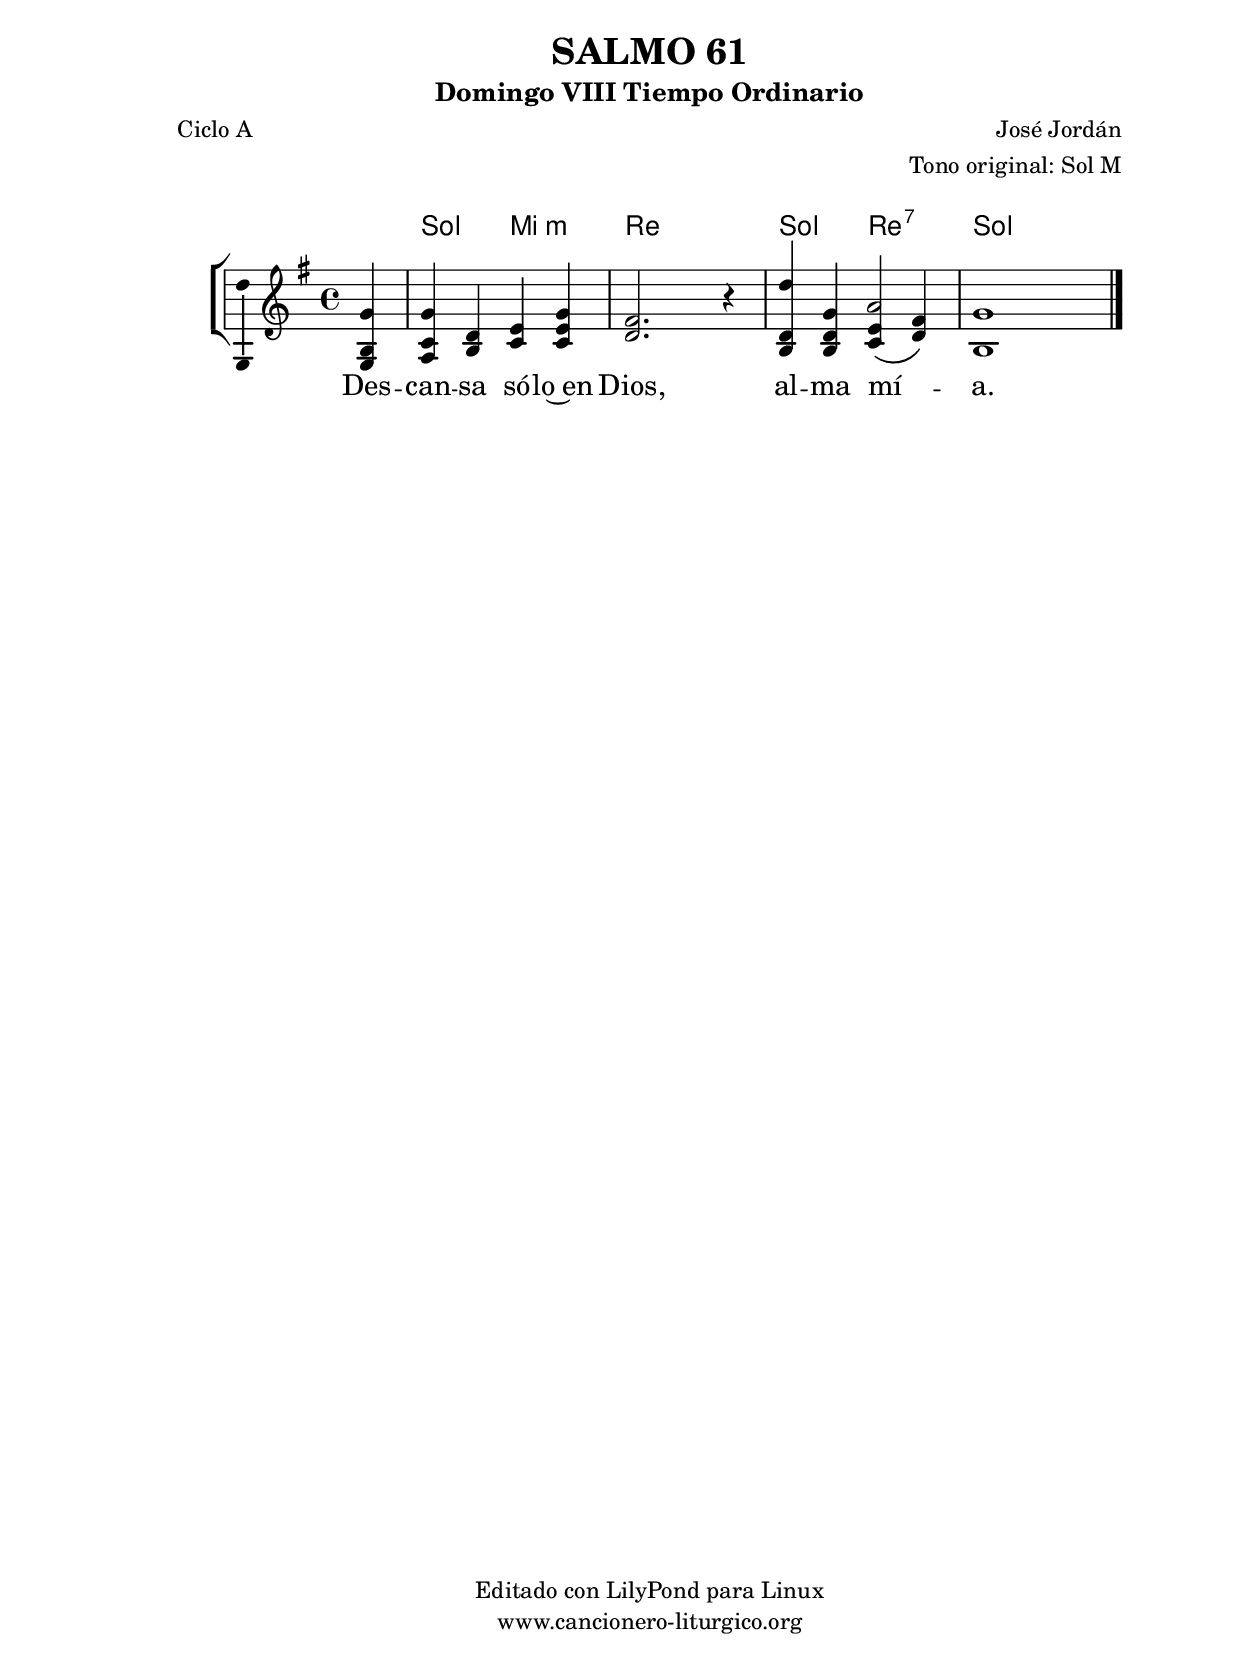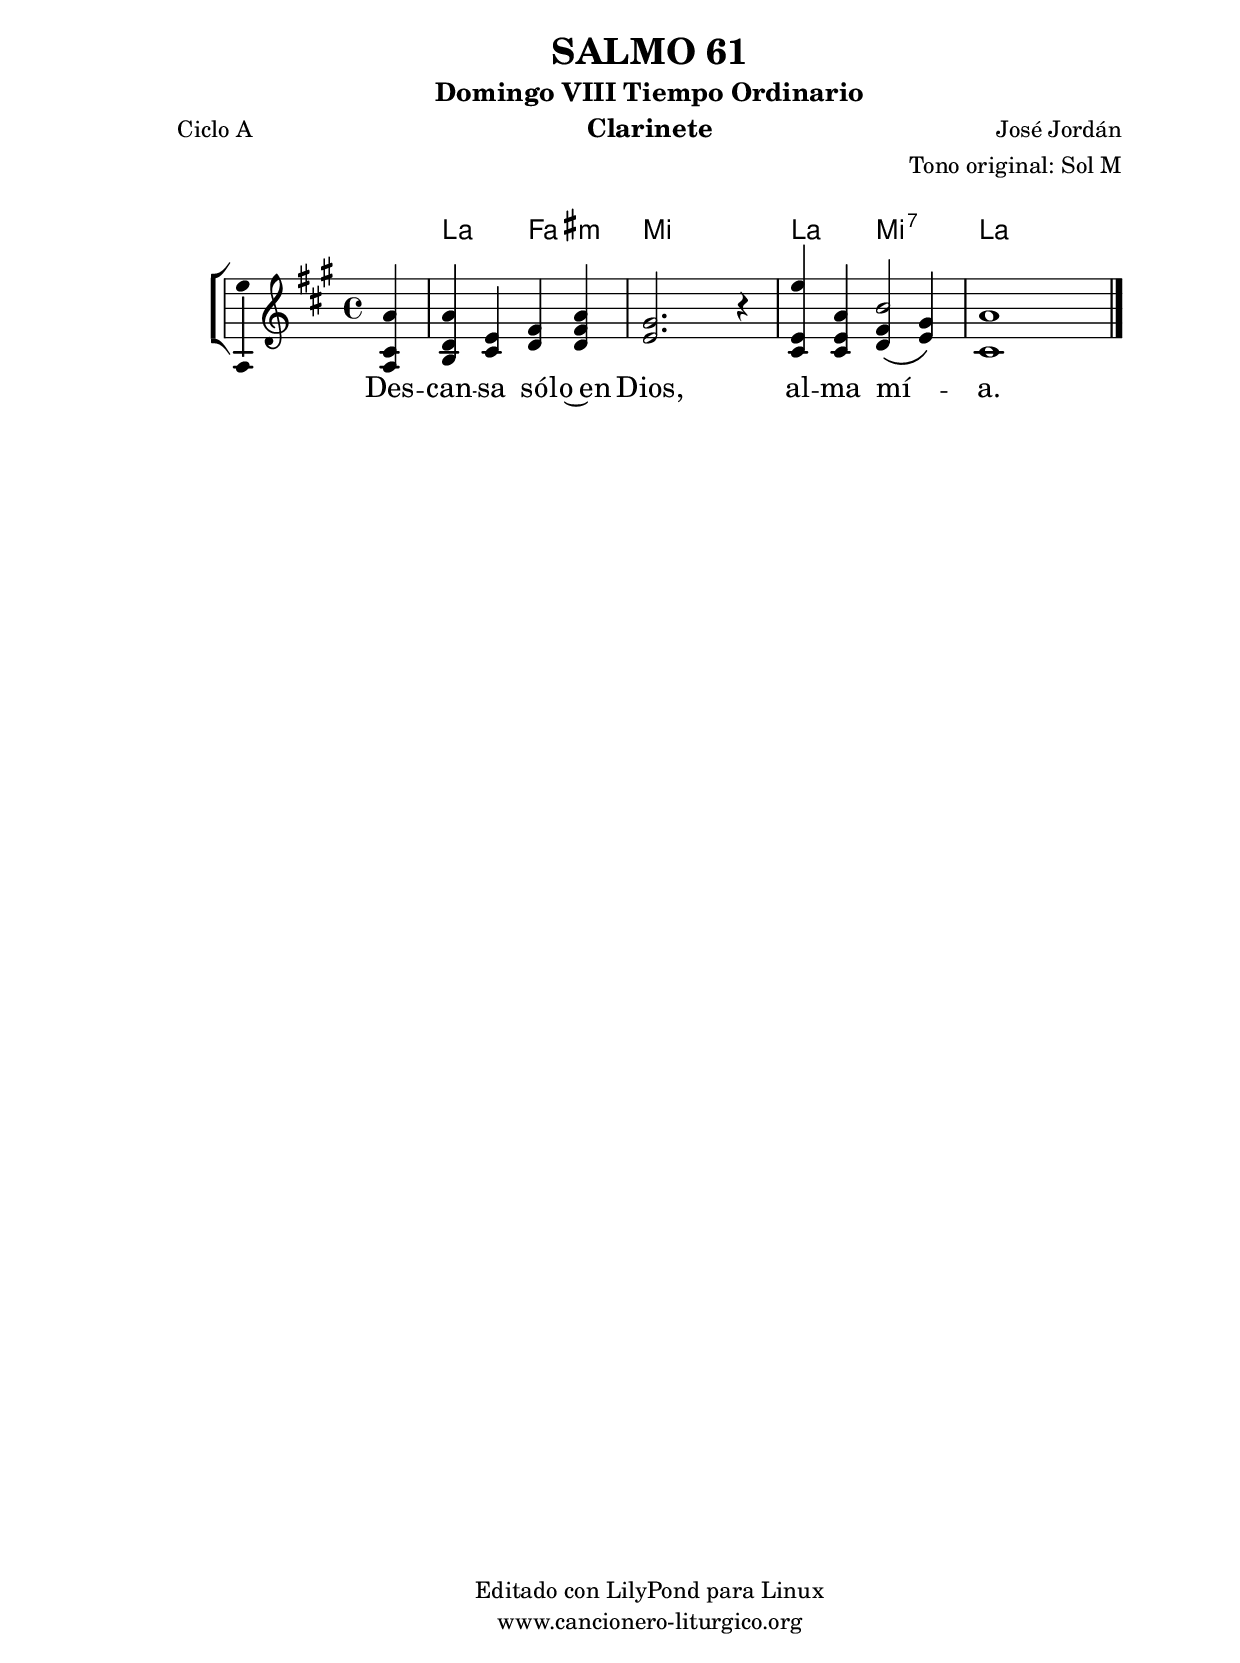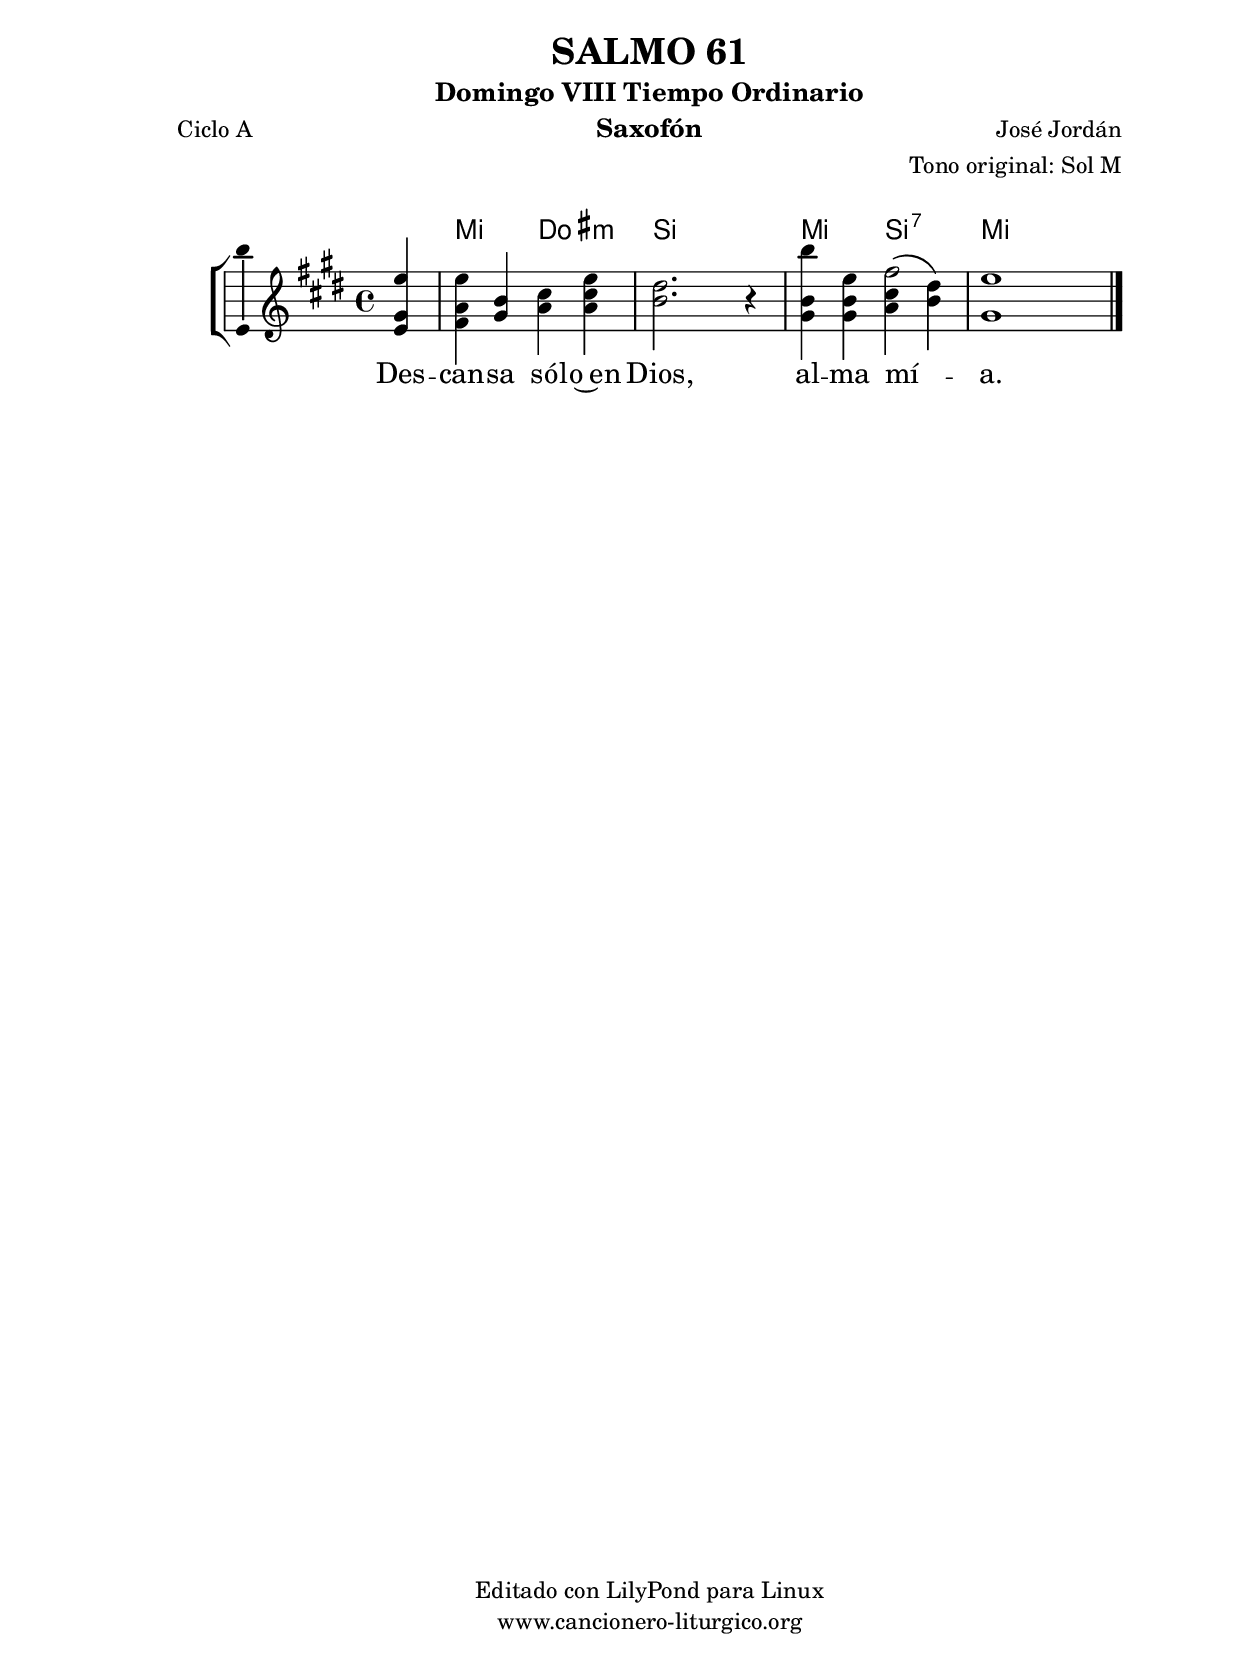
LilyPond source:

%
%para convertir .midi en .wav:
%timidity filename.midi -Ow -o finename.wav
%
%
%Para convertir de .wav a .mp3:
%lame -h -m j filename.wav
%
%
%para escuchar el midi:
%timidity nombrefichero.midi
%


%versión de lilypond para la que se ha escrito esta partitura:
\version "2.16.0"

	%Tamaño papel
	#(set-default-paper-size "a4")
	%Tamaño partitura
	#(set-global-staff-size 20)
	%No responde al pulsar sobre una nota
	#(ly:set-option 'point-and-click #f)

%parámetros del encabezamiento:
\header {
	title = "SALMO 61"
	subtitle = "Domingo VIII Tiempo Ordinario"
	composer = "José Jordán"
	poet = "Ciclo A"
	meter = ""
	arranger = "Tono original: Sol M"
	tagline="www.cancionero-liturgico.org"
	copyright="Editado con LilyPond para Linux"
	tiempo = "Ordinario"
	usos = "Salmo"
	letra = "Descansa sólo en Dios, alma mía."
	}

%parámetros asociados al papel:
\paper  {
	oddHeaderMarkup = \markup {\fill-line { \on-the-fly #not-first-page \fromproperty #'header:title \on-the-fly #not-first-page \fromproperty #'header:composer }}
	evenHeaderMarkup = \markup {\fill-line { \fromproperty #'header:composer \fromproperty #'header:title }}
	#(set-paper-size "a4")
	print-page-number = ##f
	first-page-number = 1
	print-first-page-number = ##f
%	head-separation = 3.0 \cm
	top-margin = 2.0 \cm
	bottom-margin = 0.5\cm
%%%	bottom-margin = -1.0\cm
	left-margin = 3.0 \cm
	line-width = 16.0 \cm 
	indent = 8\mm
	interscoreline = 2.\mm
	between-system-space = 15\mm
%	para que las partituras no llenen la hoja:
	ragged-bottom = ##t
%	idem para la última hoja:
	ragged-last-bottom = ##f
%	para que las partituras llenen el ancho del papel:
	ragged-last = ##f
	after-title-space = 2.5 \cm
%page-count=1
%system-count=8

	%Flexible Vertical Spacing
%	markup-markup-spacing =
%	#'((basic-distance . 15) (minimum-distance . 15) (padding . 3))
	markup-system-spacing =
	#'((basic-distance . 15) (minimum-distance . 15) (padding . 3))
	system-system-spacing =
	#'((basic-distance . 15) (minimum-distance . 15) (padding . 3))
	score-system-spacing =
	#'((basic-distance . 15) (minimum-distance . 15) (padding . 5))
%	top-system-spacing = % header
%	#'((basic-distance . 8) (minimum-distance . 0) (padding . 3))
%	top-markup-spacing =
%	#'((basic-distance . 20) (minimum-distance . 20) (padding . 3))
	last-bottom-spacing = % footer
	#'((basic-distance . 5) (minimum-distance . 5) (padding . 3))
%	score-markup-spacing =
%	#'((basic-distance . 16) (minimum-distance . 13) (padding . 3))

	}


%parámetros que afectan a toda la partitura:
global =  {
	%clave de sol (G):
	\clef G
	%armadura:
%	\transpose g bes
	\key g \major
	\tempo 4=100
	\set Score.tempoHideNote = ##t
	}


acordes = {
	\italianChords
	\chordmode {
%	\transpose g bes
{

s4
g2 e:m d s g d:7 g s

	}
	}
}

melodia = 
%	\transpose g bes
{
	\relative c''{
	\time 4/4

<<
{
\partial4 g4
g4 d e g
fis2. r4
d'4 g, a2
g1
}
{
\partial4 <b, g>4
<c a>4 b c <e c>
d2. s4
<d b>4 <d b> <e c> \(<fis d>\)
b,1
}
>>

	\bar "|."
	}
	}


texto = \lyricmode {
Des -- can -- sa só -- lo~en Dios, al -- ma mí -- _ a.
	}


acordesStaff = \context ChordNames = acordesStaff <<
	\set chordChanges = ##t
	\acordes
	>>


vozStaff = \context Voice = vozStaff
\with {\consists "Ambitus_engraver"}
<<
%	\set Staff.instrumentName = ""
%	\set Staff.shortInstrumentName = ""
%	\set Staff.midiInstrument = #"clarinet"
%	\set Staff.midiInstrument = #"cello"
%	\set Staff.midiInstrument = #"flute"
	\set Staff.midiInstrument = #"electric guitar (jazz)"
%	\set Staff.midiInstrument = #"english horn"
%	\set Staff.midiInstrument = #"violin"
%	\set Staff.midiInstrument = #"glockenspiel"
	\set Staff.midiMinimumVolume = #0.7
	\set Staff.midiMaximumVolume = #0.9
	\global
	\melodia
	>>


textoStaff = \context Lyrics = textoStaff <<
	\lyricsto vozStaff \texto
	>>

\book {
	\score {
		\context ChoirStaff {
			\override StaffGroup.SystemStartBracket #'collapse-height = #1
			\override Score.SystemStartBar #'collapse-height = #1
			<<
			\acordesStaff
			\vozStaff
			\textoStaff
			>>
			}
		\layout {
	    		\context {
				\Lyrics
				\override LyricText #'font-size = #2
				}
	   		 \context {
				\Score
				%fontSize = #3
				\override StaffSymbol #'staff-space = #(magstep +3)
				%\override Beam #'thickness = #0.55
				%\override SpacingSpanner #'spacing-increment = #1.0
				%\override Slur #'height-limit = #1.5
				}
			}
		}
	\score {
		\unfoldRepeats
		\context ChoirStaff {
			<<
			\acordesStaff
			\vozStaff
			>>
			}
		\midi {
	  		\context {
	  			\Score
				tempoWholesPerMinute = #(ly:make-moment 70 4)
				}
			}
		}
	}

%Partitura para clarinete
#(define output-suffix "C")
\book {
	\header{
		instrument = "Clarinete"
		}
	\score {
		\context ChoirStaff {
			\override StaffGroup.SystemStartBracket #'collapse-height = #1
			\override Score.SystemStartBar #'collapse-height = #1
\transpose c d
			<<
			\acordesStaff
			\vozStaff
			\textoStaff
			>>
			}
		\layout {
	    		\context {
				\Lyrics
				\override LyricText #'font-size = #2
				}
	   		 \context {
				\Score
				%fontSize = #3
				\override StaffSymbol #'staff-space = #(magstep +3)
				%\override Beam #'thickness = #0.55
				%\override SpacingSpanner #'spacing-increment = #1.0
				%\override Slur #'height-limit = #1.5
				}
			}
		}
	}

%Partitura para saxofón
#(define output-suffix "S")
\book {
	\header{
		instrument = "Saxofón"
		}
	\score {
		\context ChoirStaff {
			\override StaffGroup.SystemStartBracket #'collapse-height = #1
			\override Score.SystemStartBar #'collapse-height = #1
\transpose c a
			<<
			\acordesStaff
			\vozStaff
			\textoStaff
			>>
			}
		\layout {
	    		\context {
				\Lyrics
				\override LyricText #'font-size = #2
				}
	   		 \context {
				\Score
				%fontSize = #3
				\override StaffSymbol #'staff-space = #(magstep +3)
				%\override Beam #'thickness = #0.55
				%\override SpacingSpanner #'spacing-increment = #1.0
				%\override Slur #'height-limit = #1.5
				}
			}
		}
	}

